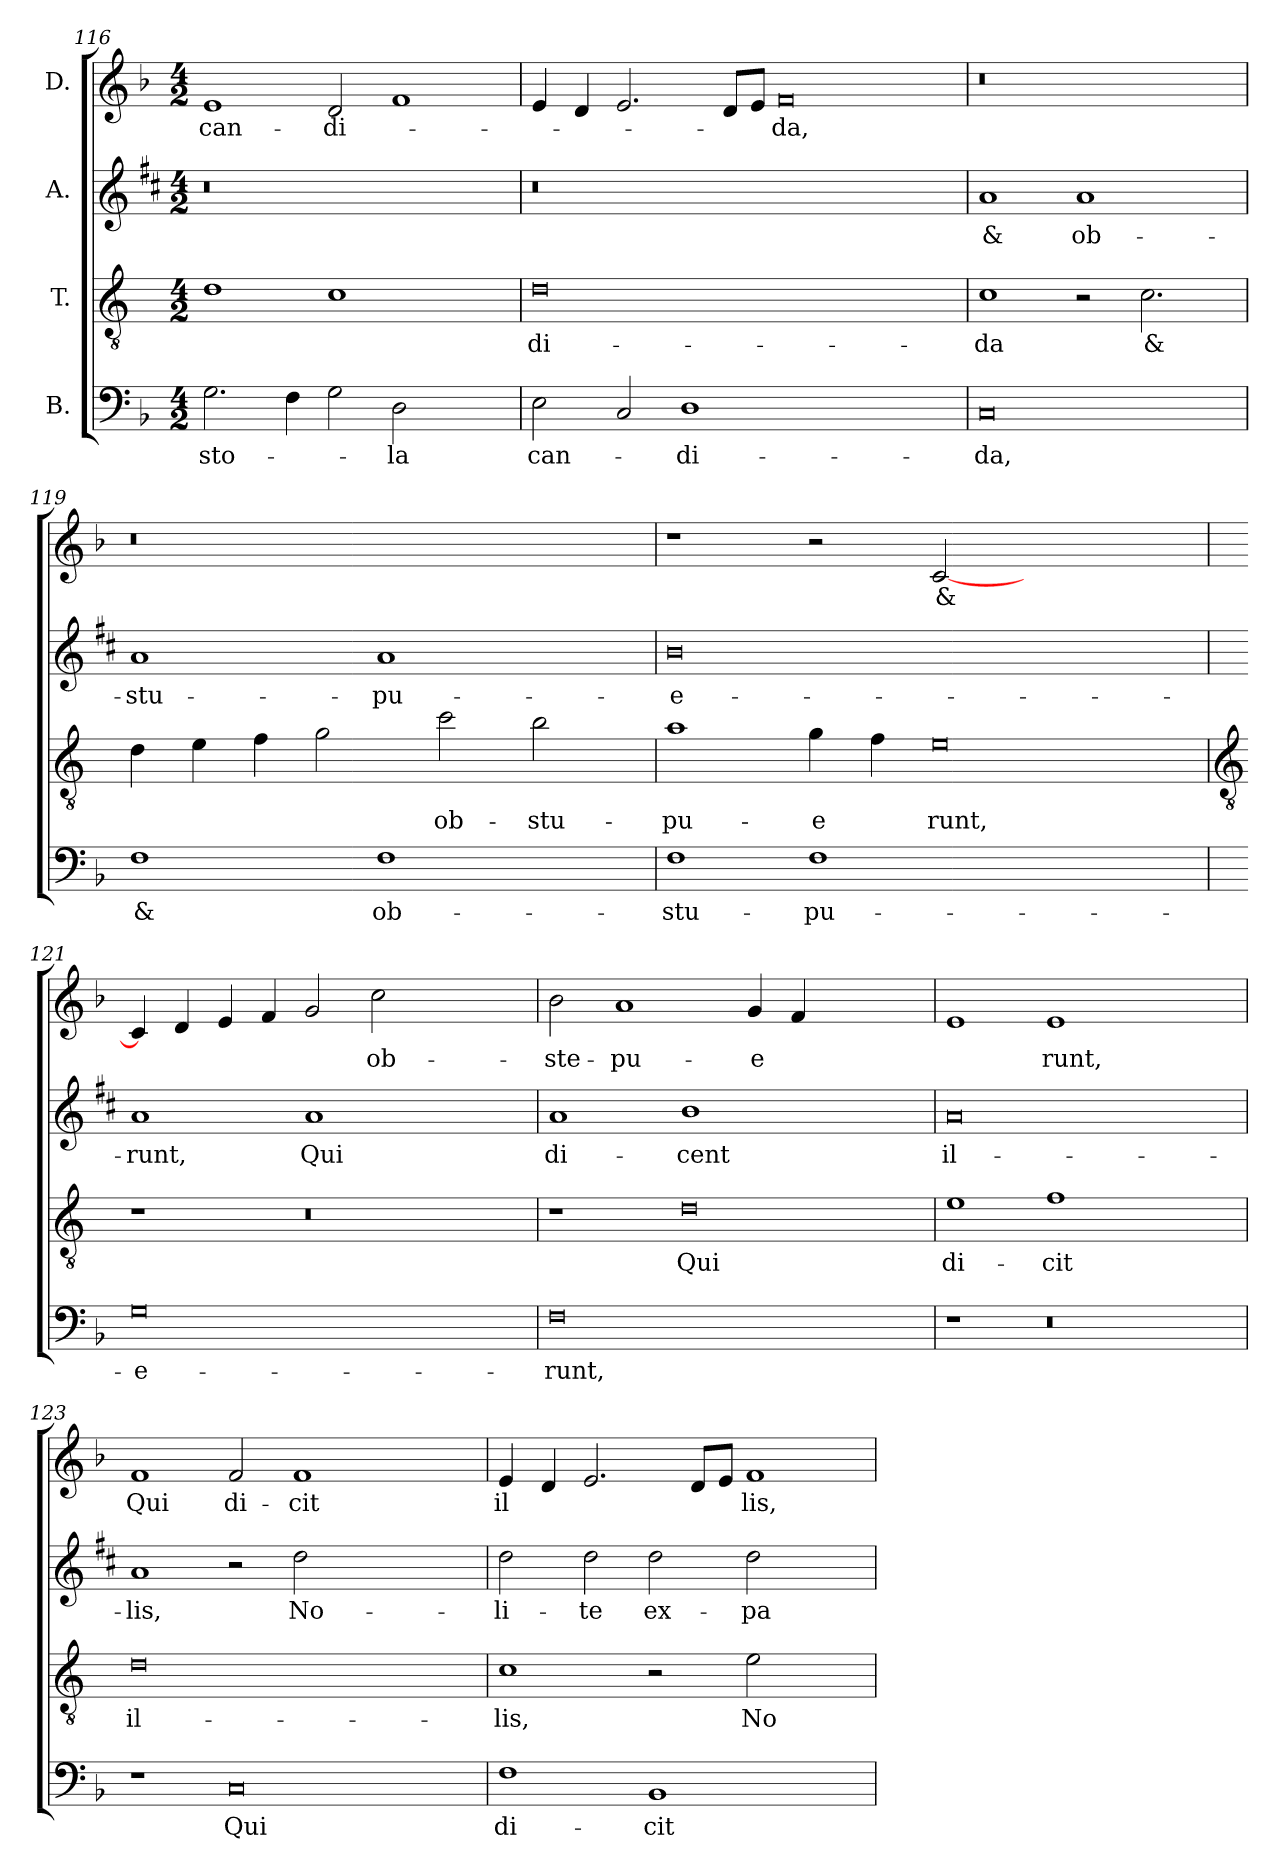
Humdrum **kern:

**kern	**text	**kern	**text	**kern	**text	**kern	**text
*part4	*part4	*part3	*part3	*part2	*part2	*part1	*part1
*staff4	*staff4	*staff3	*staff3	*staff2	*staff2	*staff1	*staff1
*I"B.	*	*I"T.	*	*I"A.	*	*I"D.	*
!!LO:LB:g=z
*clefF4	*	*clefGv2	*	*clefG2	*	*clefG2	*
*	*	*ITrd4c7	*	*ITrd5c9	*	*	*
*k[b-]	*	*k[b-]	*	*k[b-]	*	*k[b-]	*
*F:	*	*F:	*	*F:	*	*F:	*
*M4/2	*	*M4/2	*	*M4/2	*	*M4/2	*
=116	=116	=116	=116	=116	=116	=116	=116
!	!LO:LY:b	!	!	!	!	!	!LO:LY:b
2.G	sto-	1G	.	0r	.	1e	can-
4F	.	.	.	.	.	.	.
!	!	!	!	!	!	!	!LO:LY:b
2G	.	1F	.	.	.	2d	-di-
!	!LO:LY:b	!	!	!	!	!	!
2D	-la	.	.	.	.	1f	.
2ryy	.	2ryy	.	2ryy	.	.	.
!!LO:LB:g=z
=117	=117	=117	=117	=117	=117	=117	=117
!	!LO:LY:b	!	!LO:LY:b	!	!	!	!
2E	can-	0G	-di-	0r	.	4e	.
.	.	.	.	.	.	4d	.
2C	.	.	.	.	.	2.e	.
!	!LO:LY:b	!	!	!	!	!	!
1D	-di-	.	.	.	.	.	.
.	.	.	.	.	.	8dL	.
.	.	.	.	.	.	8eJ	.
!	!	!	!	!	!	!	!LO:LY:b
.	.	.	.	.	.	0f	-da,
1.ryy	.	1.ryy	.	1.ryy	.	.	.
=118	=118	=118	=118	=118	=118	=118	=118
!	!LO:LY:b	!	!LO:LY:b	!	!LO:LY:b	!	!
0C	-da,	1F	-da	1c	&	0r	.
!	!	!	!	!	!LO:LY:b	!	!
.	.	2r	.	1c	ob-	.	.
!	!	!	!LO:LY:b	!	!	!	!
.	.	2.F	&	.	.	.	.
4ryy	.	.	.	4ryy	.	4ryy	.
!!LO:LB:g=z
=119	=119	=119	=119	=119	=119	=119	=119
!	!LO:LY:b	!	!	!	!LO:LY:b	!	!
1F	&	4G	.	1c	-stu-	0r	.
.	.	4A	.	.	.	.	.
.	.	4B-	.	.	.	.	.
.	.	2c	.	.	.	.	.
!	!LO:LY:b	!	!	!	!LO:LY:b	!	!
1F	ob-	.	.	1c	-pu-	.	.
!	!	!	!LO:LY:b	!	!	!	!
.	.	2f	ob-	.	.	.	.
!	!	!	!LO:LY:b	!	!	!	!
.	.	2e	-stu-	.	.	.	.
4ryy	.	.	.	4ryy	.	4ryy	.
=120	=120	=120	=120	=120	=120	=120	=120
!	!LO:LY:b	!	!LO:LY:b	!	!LO:LY:b	!	!
1F	-stu-	1d	-pu-	0d	-e-	1r	.
!	!LO:LY:b	!	!LO:LY:b	!	!	!	!
1F	-pu-	4c	-e	.	.	2r	.
.	.	4B-	.	.	.	.	.
!	!	!	!LO:LY:b	!	!	!	!LO:LY:b
.	.	0A	runt,	.	.	[2c	&
1.ryy	.	.	.	1.ryy	.	1.ryy	.
!!LO:LB:g=z
=121	=121	=121	=121	=121	=121	=121	=121
*	*	*clefGv2	*	*	*	*	*
!	!LO:LY:b	!	!	!	!LO:LY:b	!	!
0G	-e-	1r	.	1c	-runt,	4c]	.
.	.	.	.	.	.	4d	.
.	.	.	.	.	.	4e	.
.	.	.	.	.	.	4f	.
!	!	!	!	!	!LO:LY:b	!	!
.	.	0r	.	1c	Qui	2g	.
!	!	!	!	!	!	!	!LO:LY:b
.	.	.	.	.	.	2cc	ob-
1ryy	.	.	.	1ryy	.	1ryy	.
=121A	=121A	=121A	=121A	=121A	=121A	=121A	=121A
!	!LO:LY:b	!	!	!	!LO:LY:b	!	!LO:LY:b
0F	-runt,	1r	.	1c	di-	2b-	-ste-
!	!	!	!	!	!	!	!LO:LY:b
.	.	.	.	.	.	1a	-pu-
!	!	!	!LO:LY:b	!	!LO:LY:b	!	!
.	.	0G	Qui	1d	-cent	.	.
!	!	!	!	!	!	!	!LO:LY:b
.	.	.	.	.	.	4g	-e
.	.	.	.	.	.	4f	.
1ryy	.	.	.	1ryy	.	1ryy	.
!!LO:LB:g=z
=122A	=122A	=122A	=122A	=122A	=122A	=122A	=122A
!	!	!	!LO:LY:b	!	!LO:LY:b	!	!
1r	.	1A	di-	0c	il-	1e	.
!	!	!	!LO:LY:b	!	!	!	!LO:LY:b
0r	.	1B-	-cit	.	.	1e	runt,
.	.	1ryy	.	1ryy	.	1ryy	.
=123	=123	=123	=123	=123	=123	=123	=123
!	!	!	!LO:LY:b	!	!LO:LY:b	!	!LO:LY:b
1r	.	0G	il-	1c	-lis,	1f	Qui
!	!LO:LY:b	!	!	!	!	!	!LO:LY:b
0C	Qui	.	.	2r	.	2f	di-
!	!	!	!	!	!LO:LY:b	!	!LO:LY:b
.	.	.	.	2f	No-	1f	-cit
.	.	1ryy	.	1ryy	.	.	.
.	.	.	.	.	.	2ryy	.
=124A	=124A	=124A	=124A	=124A	=124A	=124A	=124A
!	!LO:LY:b	!	!LO:LY:b	!	!LO:LY:b	!	!LO:LY:b
1F	di-	1F	-lis,	2f	-li-	4e	il
.	.	.	.	.	.	4d	.
!	!	!	!	!	!LO:LY:b	!	!
.	.	.	.	2f	-te	2.e	.
!	!LO:LY:b	!	!	!	!LO:LY:b	!	!
1BB-	-cit	2r	.	2f	ex-	.	.
.	.	.	.	.	.	8dL	.
.	.	.	.	.	.	8eJ	.
!	!	!	!LO:LY:b	!	!LO:LY:b	!	!LO:LY:b
.	.	2A	No-	2f	-pa-	1f	lis,
2ryy	.	2ryy	.	2ryy	.	.	.
=	=	=	=	=	=	=	=
*-	*-	*-	*-	*-	*-	*-	*-
